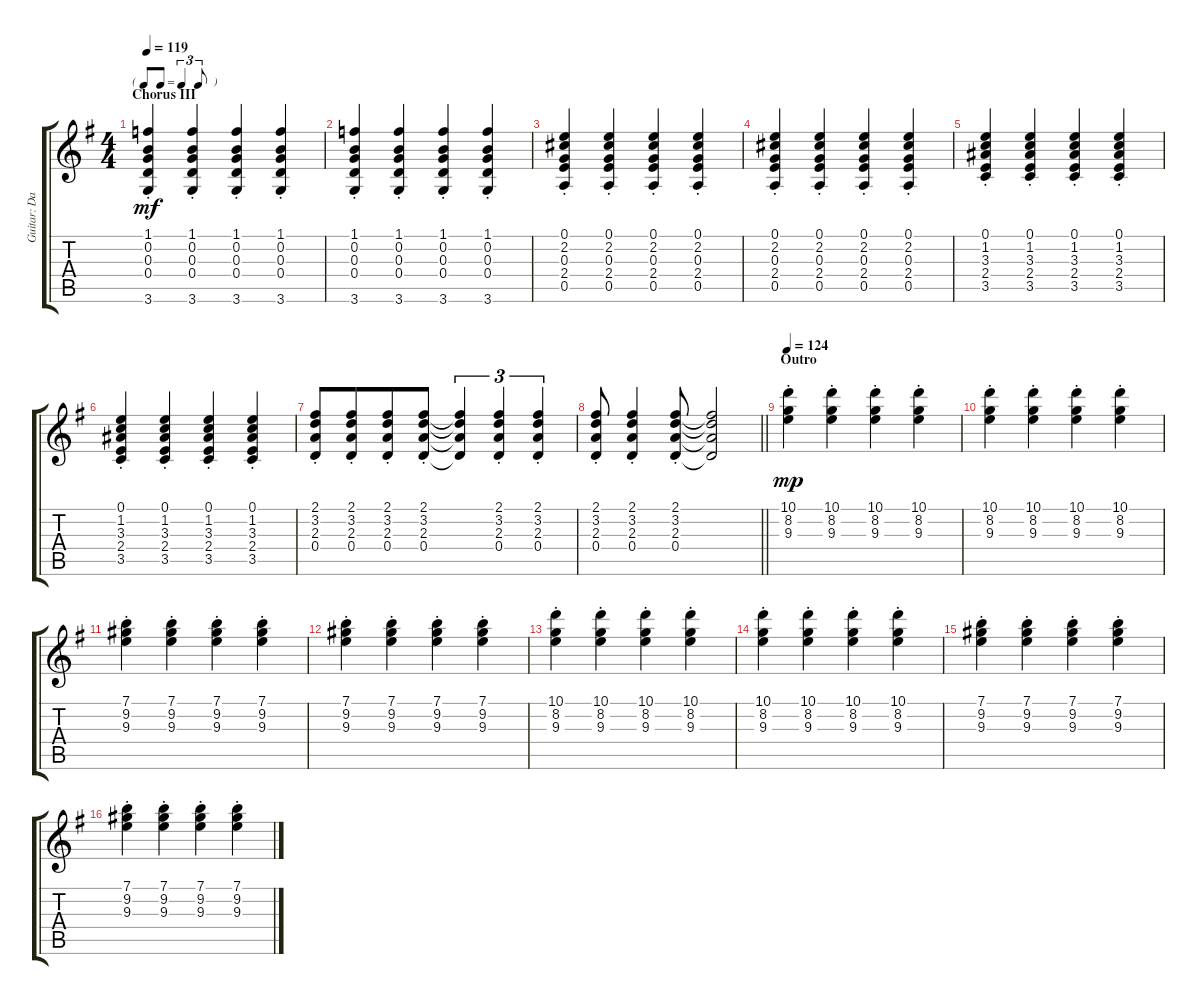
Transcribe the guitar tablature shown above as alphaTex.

\track ("Guitar: David" "Guitar: Da") {instrument electricguitarjazz}
\staff {score tabs}
\tuning (E4 B3 G3 D3 A2 E2) {hide}
\ts (4 4)
\tf triplet8th
\section ("" "Chorus III")
\tempo 119
\clef g2
\ks g
(1.1{st} 0.2{st} 0.3{st} 0.4{st} 3.6{st}).4{dy mf} (1.1{st} 0.2{st} 0.3{st} 0.4{st} 3.6{st}).4 (1.1{st} 0.2{st} 0.3{st} 0.4{st} 3.6{st}).4 (1.1{st} 0.2{st} 0.3{st} 0.4{st} 3.6{st}).4 |
(1.1{st} 0.2{st} 0.3{st} 0.4{st} 3.6{st}).4 (1.1{st} 0.2{st} 0.3{st} 0.4{st} 3.6{st}).4 (1.1{st} 0.2{st} 0.3{st} 0.4{st} 3.6{st}).4 (1.1{st} 0.2{st} 0.3{st} 0.4{st} 3.6{st}).4 |
(0.1{st} 2.2{st} 0.3{st} 2.4{st} 0.5{st}).4 (0.1{st} 2.2{st} 0.3{st} 2.4{st} 0.5{st}).4 (0.1{st} 2.2{st} 0.3{st} 2.4{st} 0.5{st}).4 (0.1{st} 2.2{st} 0.3{st} 2.4{st} 0.5{st}).4 |
(0.1{st} 2.2{st} 0.3{st} 2.4{st} 0.5{st}).4 (0.1{st} 2.2{st} 0.3{st} 2.4{st} 0.5{st}).4 (0.1{st} 2.2{st} 0.3{st} 2.4{st} 0.5{st}).4 (0.1{st} 2.2{st} 0.3{st} 2.4{st} 0.5{st}).4 |
(0.1{st} 1.2{st} 3.3{st} 2.4{st} 3.5{st}).4 (0.1{st} 1.2{st} 3.3{st} 2.4{st} 3.5{st}).4 (0.1{st} 1.2{st} 3.3{st} 2.4{st} 3.5{st}).4 (0.1{st} 1.2{st} 3.3{st} 2.4{st} 3.5{st}).4 |
(0.1{st} 1.2{st} 3.3{st} 2.4{st} 3.5{st}).4 (0.1{st} 1.2{st} 3.3{st} 2.4{st} 3.5{st}).4 (0.1{st} 1.2{st} 3.3{st} 2.4{st} 3.5{st}).4 (0.1{st} 1.2{st} 3.3{st} 2.4{st} 3.5{st}).4 |
(2.1{st} 3.2{st} 2.3{st} 0.4{st}).8 (2.1{st} 3.2{st} 2.3{st} 0.4{st}).8{beam merge} (2.1{st} 3.2{st} 2.3{st} 0.4{st}).8 (2.1{st} 3.2{st} 2.3{st} 0.4{st}).8 (2.1{t} 3.2{t} 2.3{t} 0.4{t}).4{tu (3 2)} (2.1{st} 3.2{st} 2.3{st} 0.4{st}).4{tu (3 2)} (2.1{st} 3.2{st} 2.3{st} 0.4{st}).4{tu (3 2)} |
\barLineRight lightlight
(2.1{st} 3.2{st} 2.3{st} 0.4{st}).8 (2.1{st} 3.2{st} 2.3{st} 0.4{st}).4 (2.1{st} 3.2{st} 2.3{st} 0.4{st}).8 (2.1{t} 3.2{t} 2.3{t} 0.4{t}).2 |
\section ("" "Outro")
\tempo 124
(10.1{st} 8.2{st} 9.3{st}).4{dy mp} (10.1{st} 8.2{st} 9.3{st}).4 (10.1{st} 8.2{st} 9.3{st}).4 (10.1{st} 8.2{st} 9.3{st}).4 |
(10.1{st} 8.2{st} 9.3{st}).4 (10.1{st} 8.2{st} 9.3{st}).4 (10.1{st} 8.2{st} 9.3{st}).4 (10.1{st} 8.2{st} 9.3{st}).4 |
(7.1{st} 9.2{st} 9.3{st}).4 (7.1{st} 9.2{st} 9.3{st}).4 (7.1{st} 9.2{st} 9.3{st}).4 (7.1{st} 9.2{st} 9.3{st}).4 |
(7.1{st} 9.2{st} 9.3{st}).4 (7.1{st} 9.2{st} 9.3{st}).4 (7.1{st} 9.2{st} 9.3{st}).4 (7.1{st} 9.2{st} 9.3{st}).4 |
(10.1{st} 8.2{st} 9.3{st}).4 (10.1{st} 8.2{st} 9.3{st}).4 (10.1{st} 8.2{st} 9.3{st}).4 (10.1{st} 8.2{st} 9.3{st}).4 |
(10.1{st} 8.2{st} 9.3{st}).4 (10.1{st} 8.2{st} 9.3{st}).4 (10.1{st} 8.2{st} 9.3{st}).4 (10.1{st} 8.2{st} 9.3{st}).4 |
(7.1{st} 9.2{st} 9.3{st}).4 (7.1{st} 9.2{st} 9.3{st}).4 (7.1{st} 9.2{st} 9.3{st}).4 (7.1{st} 9.2{st} 9.3{st}).4 |
(7.1{st} 9.2{st} 9.3{st}).4 (7.1{st} 9.2{st} 9.3{st}).4 (7.1{st} 9.2{st} 9.3{st}).4 (7.1{st} 9.2{st} 9.3{st}).4
